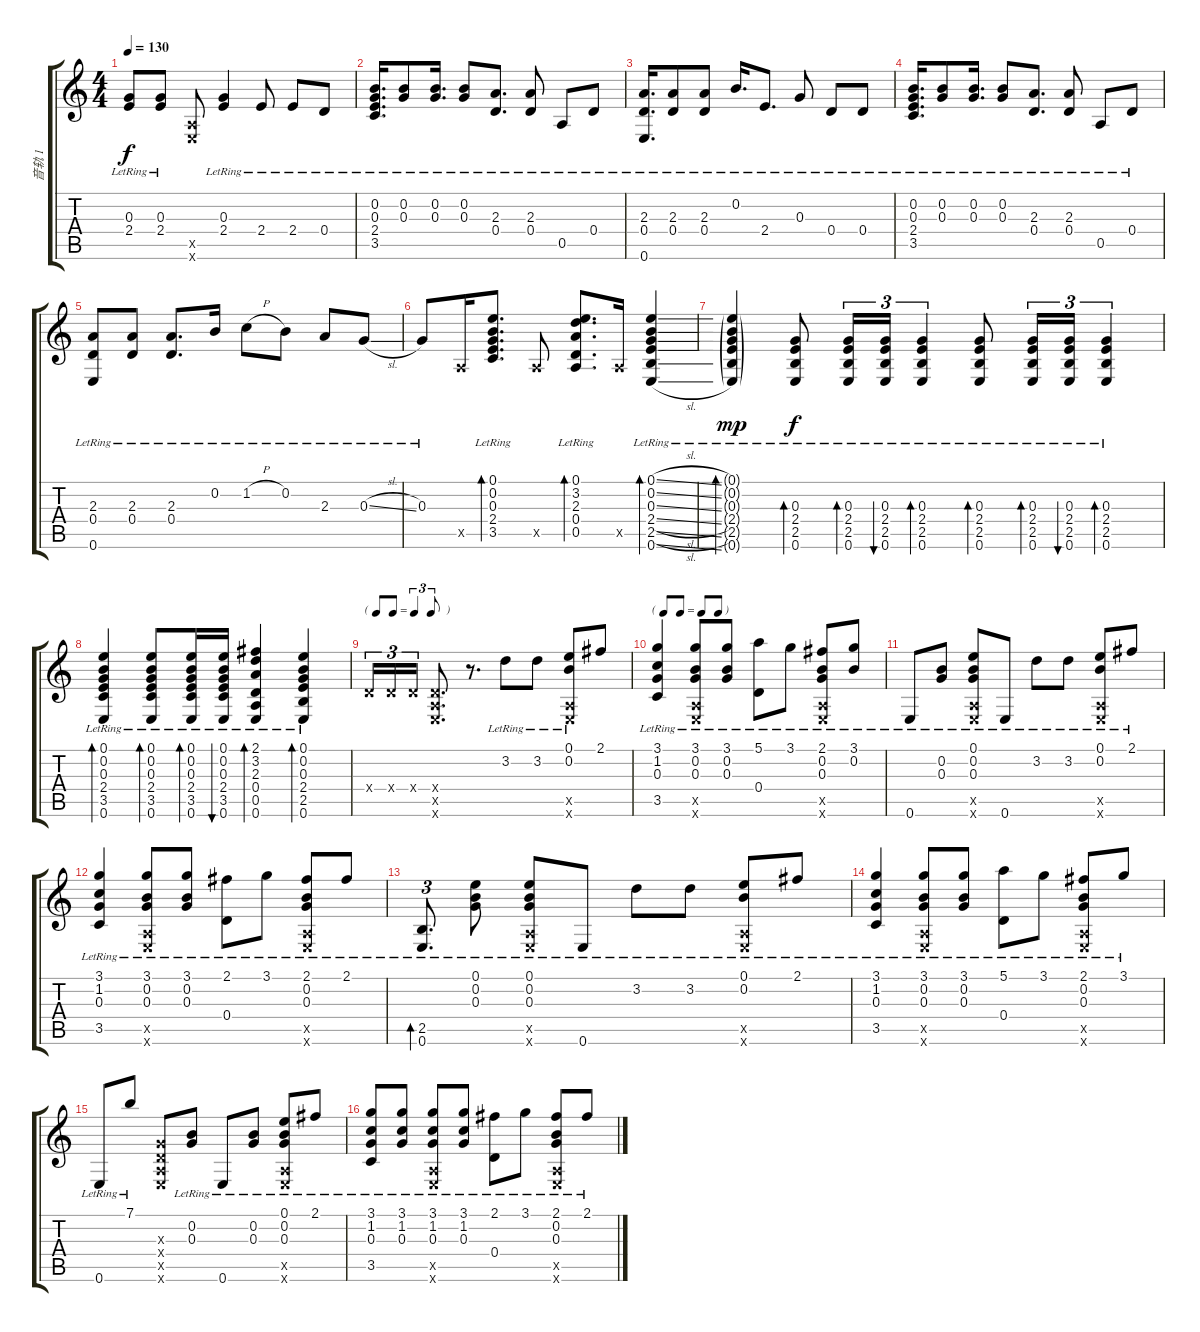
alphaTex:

\track ("音轨 1" "音轨 1") {instrument acousticguitarsteel}
\staff {score tabs}
\tuning (E4 B3 G3 D3 A2 E2) {hide}
\ts (4 4)
\tempo 130
\clef g2
\ks c
(0.3{lr} 2.4{lr}).8{dy f} (0.3{lr} 2.4{lr}).8 (0.5{x} 0.6{x}).8 (0.3{lr} 2.4{lr}).4 2.4{lr}.8 2.4{lr}.8 0.4{lr}.8 |
(0.2{lr} 0.3{lr} 2.4{lr} 3.5{lr}).16{d} (0.2{lr} 0.3{lr}).8 (0.2{lr} 0.3{lr}).16{d} (0.2{lr} 0.3{lr}).8 (2.3{lr} 0.4{lr}).8{d} (2.3{lr} 0.4{lr}).8 0.5{lr}.8 0.4{lr}.8 |
(2.3{lr} 0.4{lr} 0.6{lr}).16{d} (2.3{lr} 0.4{lr}).8 (2.3{lr} 0.4{lr}).8 0.2{lr}.16{d} 2.4{lr}.8{d} 0.3{lr}.8 0.4{lr}.8 0.4{lr}.8 |
(0.2{lr} 0.3{lr} 2.4{lr} 3.5{lr}).16{d} (0.2{lr} 0.3{lr}).8 (0.2{lr} 0.3{lr}).16{d} (0.2{lr} 0.3{lr}).8 (2.3{lr} 0.4{lr}).8{d} (2.3{lr} 0.4{lr}).8 0.5{lr}.8 0.4{lr}.8 |
(2.3{lr} 0.4{lr} 0.6{lr}).8 (2.3{lr} 0.4{lr}).8 (2.3{lr} 0.4{lr}).8{d} 0.2{lr}.16 1.2{h lr}.8 0.2{lr}.8 2.3{lr}.8 0.3{sl lr}.8 |
0.3{lr}.8 0.5{x}.16 (0.1{lr} 0.2{lr} 0.3{lr} 2.4{lr} 3.5{lr}).8{d bd 60} 0.5{x}.8 (0.1{lr} 3.2{lr} 2.3{lr} 0.4{lr} 0.5{lr}).8{d bd 60} 0.5{x}.16 (0.1{sl lr} 0.2{sl lr} 0.3{sl lr} 2.4{sl lr} 2.5{sl lr} 0.6{sl lr}).4{bd 240} |
(0.1{g lr} 0.2{g lr} 0.3{g lr} 2.4{g lr} 2.5{g lr} 0.6{g lr}).4{bd 240 dy mp} (0.3{lr} 2.4{lr} 2.5{lr} 0.6{lr}).8{bd 120 dy f} (0.3{lr} 2.4{lr} 2.5{lr} 0.6{lr}).16{tu (3 2) bd 60} (0.3{lr} 2.4{lr} 2.5{lr} 0.6{lr}).16{tu (3 2) bu 60} (0.3{lr} 2.4{lr} 2.5{lr} 0.6{lr}).4{tu (3 2) bd 30} (0.3{lr} 2.4{lr} 2.5{lr} 0.6{lr}).8{bd 120} (0.3{lr} 2.4{lr} 2.5{lr} 0.6{lr}).16{tu (3 2) bd 60} (0.3{lr} 2.4{lr} 2.5{lr} 0.6{lr}).16{tu (3 2) bu 60} (0.3{lr} 2.4{lr} 2.5{lr} 0.6{lr}).4{tu (3 2) bd 30} |
(0.1{lr} 0.2{lr} 0.3{lr} 2.4{lr} 3.5{lr} 0.6{lr}).4{bd 120} (0.1{lr} 0.2{lr} 0.3{lr} 2.4{lr} 3.5{lr} 0.6{lr}).8{bd 120} (0.1{lr} 0.2{lr} 0.3{lr} 2.4{lr} 3.5{lr} 0.6{lr}).16{bd 120} (0.1{lr} 0.2{lr} 0.3{lr} 2.4{lr} 3.5{lr} 0.6{lr}).16{bu 120} (2.1{lr} 3.2{lr} 2.3{lr} 0.4{lr} 0.5{lr} 0.6{lr}).4{bd 60} (0.1{lr} 0.2{lr} 0.3{lr} 2.4{lr} 2.5{lr} 0.6{lr}).4{bd 60} |
\tf triplet8th
0.4{x}.16{tu (3 2)} 0.4{x}.16{tu (3 2)} 0.4{x}.16{tu (3 2)} (0.4{x} 0.5{x} 0.6{x}).8{d} r.8{d} 3.2{lr}.8 3.2{lr}.8 (0.1{lr} 0.2 0.5{x} 0.6{x}).8 2.1.8 |
\tf none
(3.1{lr} 1.2{lr} 0.3{lr} 3.5{lr}).4 (3.1{lr} 0.2{lr} 0.3{lr} 0.5{x} 0.6{x}).8 (3.1{lr} 0.2{lr} 0.3{lr}).8 (5.1{lr} 0.4{lr}).8 3.1{lr}.8 (2.1{lr} 0.2{lr} 0.3{lr} 0.5{x} 0.6{x}).8 (3.1{lr} 0.2{lr}).8 |
0.6{lr}.8 (0.2{lr} 0.3{lr}).8 (0.1{lr} 0.2{lr} 0.3{lr} 0.5{x} 0.6{x}).8 0.6{lr}.8 3.2{lr}.8 3.2{lr}.8 (0.1{lr} 0.2{lr} 0.5{x} 0.6{x}).8 2.1{lr}.8 |
(3.1{lr} 1.2{lr} 0.3{lr} 3.5{lr}).4 (3.1{lr} 0.2{lr} 0.3{lr} 0.5{x} 0.6{x}).8 (3.1{lr} 0.2{lr} 0.3{lr}).8 (2.1{lr} 0.4{lr}).8 3.1{lr}.8 (2.1{lr} 0.2{lr} 0.3{lr} 0.5{x} 0.6{x}).8 2.1{lr}.8 |
(2.5{lr} 0.6{lr}).8{d tu (3 2) bd 60} (0.1{lr} 0.2{lr} 0.3{lr}).8 (0.1{lr} 0.2{lr} 0.3{lr} 0.5{x} 0.6{x}).8 0.6{lr}.8 3.2{lr}.8 3.2{lr}.8 (0.1{lr} 0.2{lr} 0.5{x} 0.6{x}).8 2.1{lr}.8 |
(3.1{lr} 1.2{lr} 0.3{lr} 3.5{lr}).4 (3.1{lr} 0.2{lr} 0.3{lr} 0.5{x} 0.6{x}).8 (3.1{lr} 0.2{lr} 0.3{lr}).8 (5.1{lr} 0.4{lr}).8 3.1{lr}.8 (2.1{lr} 0.2{lr} 0.3{lr} 0.5{x} 0.6{x}).8 3.1{lr}.8 |
0.6{lr}.8 7.1{lr}.8 (0.3{x} 0.4{x} 0.5{x} 0.6{x}).8 (0.2{lr} 0.3{lr}).8 0.6{lr}.8 (0.2{lr} 0.3{lr}).8 (0.1{lr} 0.2{lr} 0.3{lr} 0.5{x} 0.6{x}).8 2.1{lr}.8 |
(3.1{lr} 1.2{lr} 0.3{lr} 3.5{lr}).8 (3.1{lr} 1.2{lr} 0.3{lr}).8 (3.1{lr} 1.2{lr} 0.3{lr} 0.5{x} 0.6{x}).8 (3.1{lr} 1.2{lr} 0.3{lr}).8 (2.1{lr} 0.4{lr}).8 3.1{lr}.8 (2.1{lr} 0.2{lr} 0.3{lr} 0.5{x} 0.6{x}).8 2.1{lr}.8
